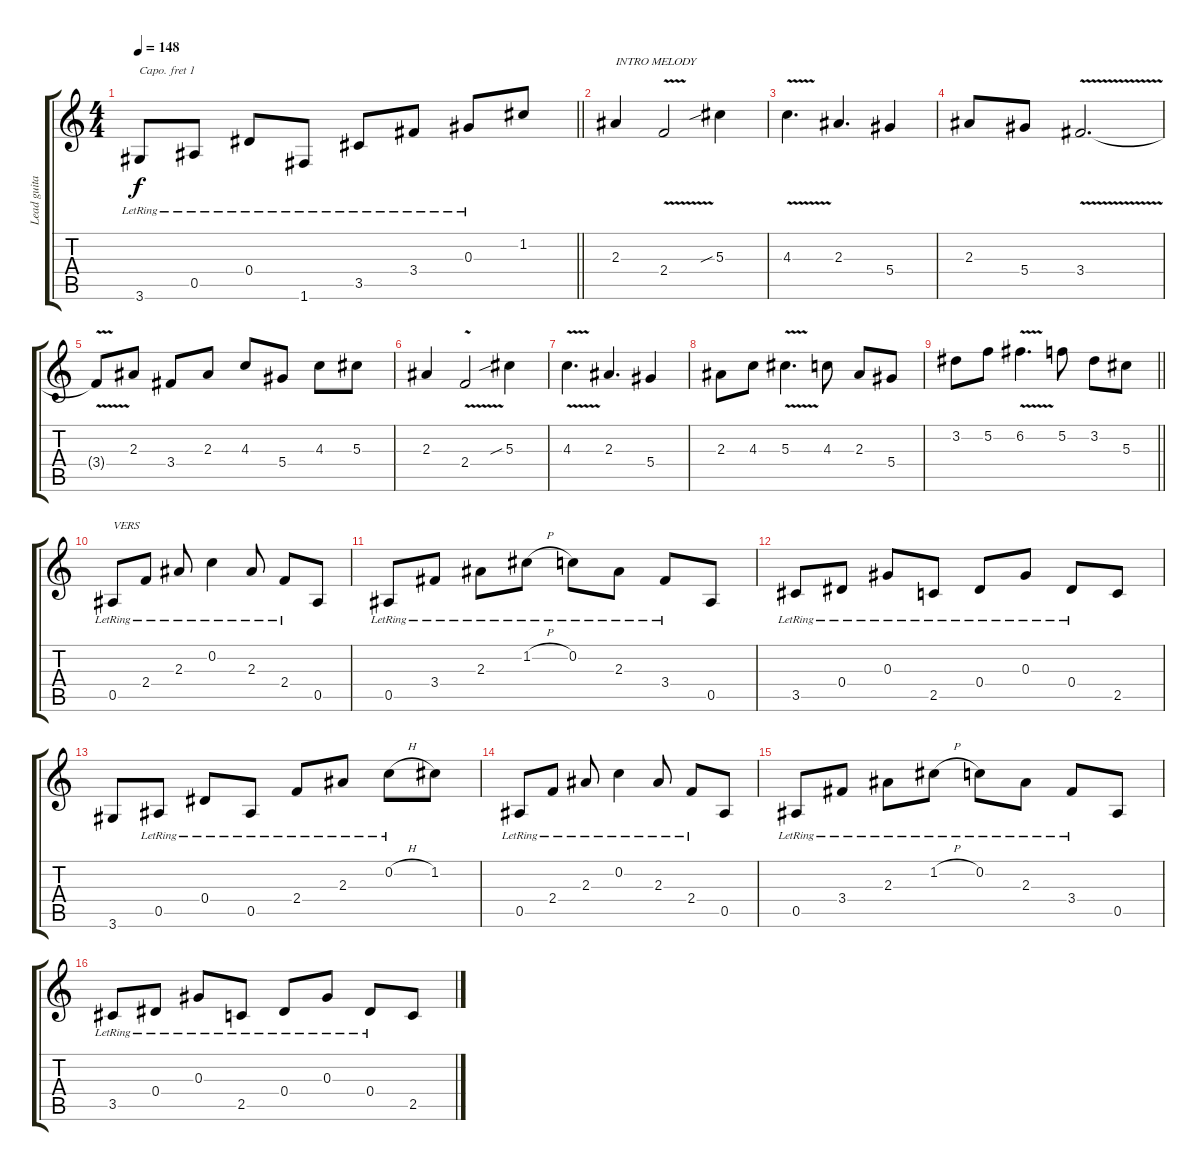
\track ("Lead guitar" "Lead guita") {instrument acousticguitarsteel}
\staff {score tabs}
\capo 1
\tuning (E4 B3 G3 D3 A2 E2) {hide}
\ts (4 4)
\tempo 148
\clef g2
\barLineRight lightlight
\ks c
3.6{lr}.8{dy f} 0.5{lr}.8 0.4{lr}.8 1.6{lr}.8 3.5{lr}.8 3.4{lr}.8 0.3{lr}.8 1.2.8 |
2.3.4{txt "INTRO MELODY"} 2.4{v}.2 5.3{sib}.4 |
4.3{v}.4{d} 2.3.4{d} 5.4.4 |
2.3.8 5.4.8 3.4{v}.2{d} |
3.4{t}.8 2.3.8 3.4.8 2.3.8 4.3.8 5.4.8 4.3.8 5.3.8 |
2.3.4 2.4{v}.2 5.3{sib}.4 |
4.3{v}.4{d} 2.3.4{d} 5.4.4 |
2.3.8 4.3.8 5.3{v}.4{d} 4.3.8 2.3.8 5.4.8 |
\barLineRight lightlight
3.2.8 5.2.8 6.2{v}.4{d} 5.2.8 3.2.8 5.3.8 |
0.5{lr}.8{txt "VERS"} 2.4{lr}.8 2.3{lr}.8 0.2{lr}.4 2.3{lr}.8 2.4{lr}.8 0.5.8 |
0.5{lr}.8 3.4{lr}.8 2.3{lr}.8 1.2{h lr}.8 0.2{lr}.8 2.3{lr}.8 3.4{lr}.8 0.5.8 |
3.5{lr}.8 0.4{lr}.8 0.3{lr}.8 2.5{lr}.8 0.4{lr}.8 0.3{lr}.8 0.4{lr}.8 2.5.8 |
3.6.8 0.5{lr}.8 0.4{lr}.8 0.5{lr}.8 2.4{lr}.8 2.3{lr}.8 0.2{h lr}.8 1.2.8 |
0.5{lr}.8 2.4{lr}.8 2.3{lr}.8 0.2{lr}.4 2.3{lr}.8 2.4{lr}.8 0.5.8 |
0.5{lr}.8 3.4{lr}.8 2.3{lr}.8 1.2{h lr}.8 0.2{lr}.8 2.3{lr}.8 3.4{lr}.8 0.5.8 |
3.5{lr}.8 0.4{lr}.8 0.3{lr}.8 2.5{lr}.8 0.4{lr}.8 0.3{lr}.8 0.4{lr}.8 2.5.8
